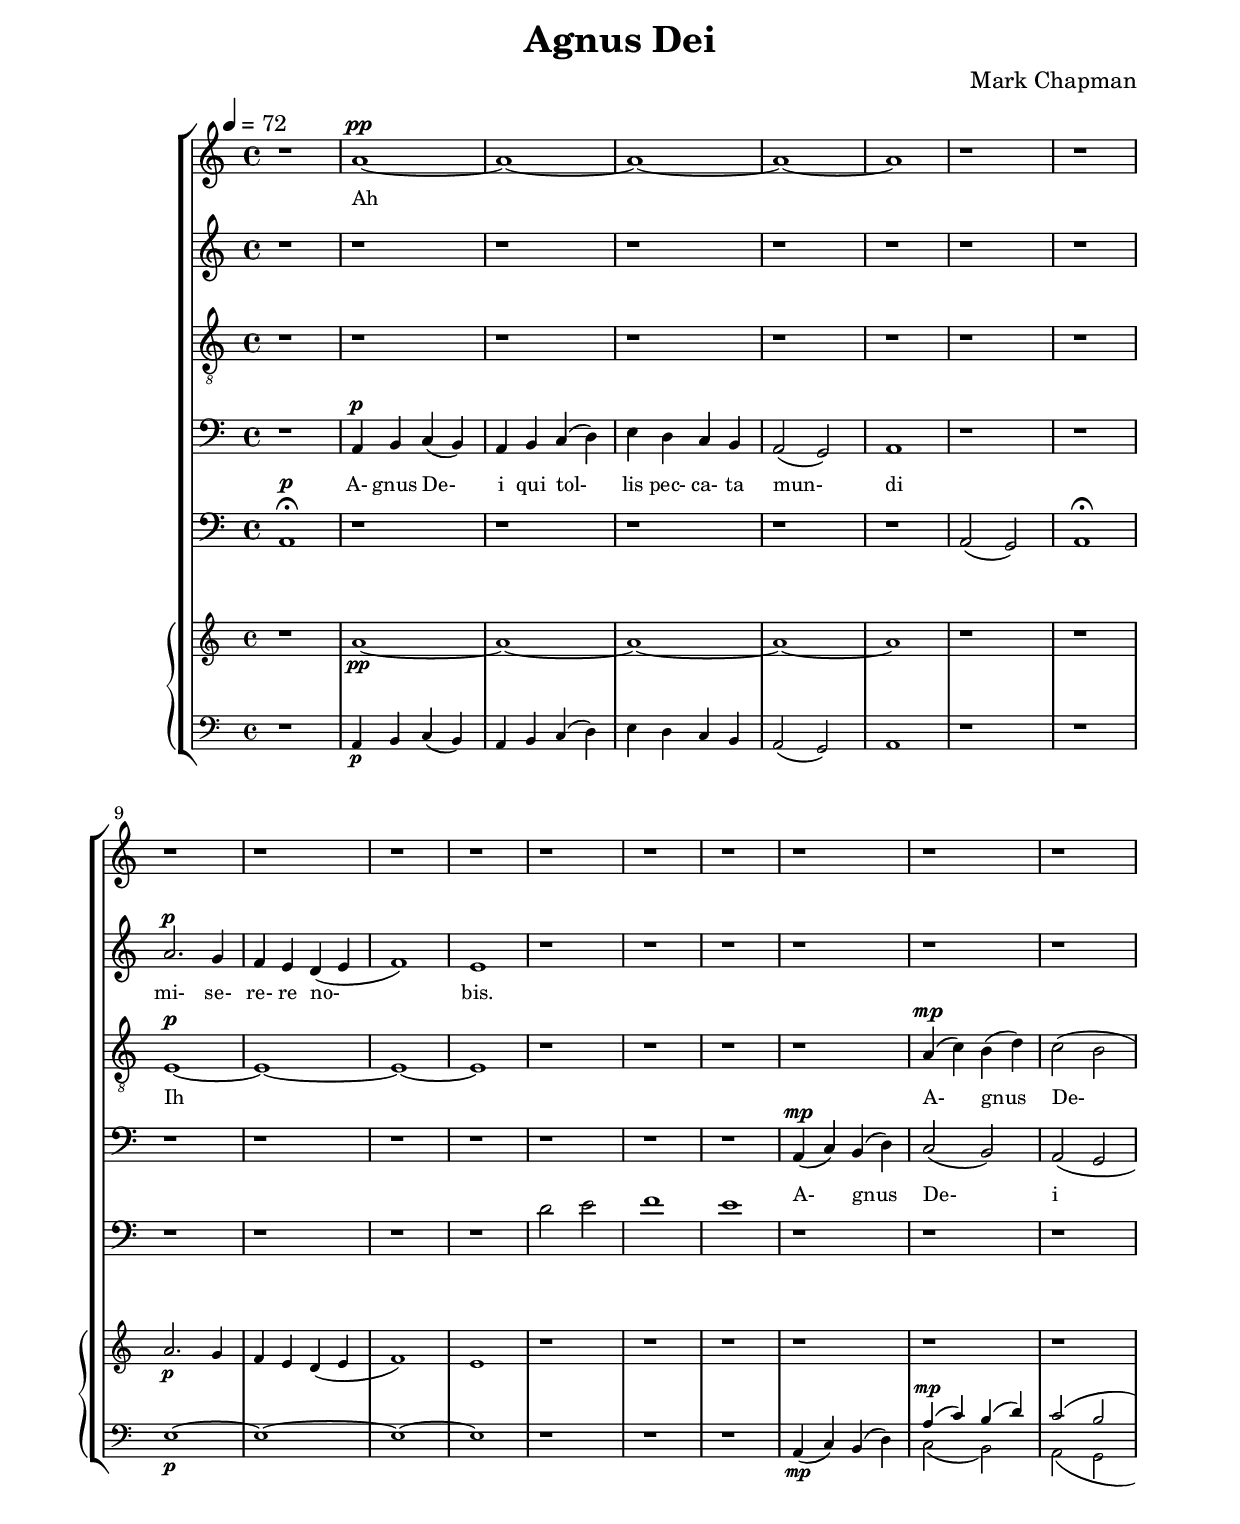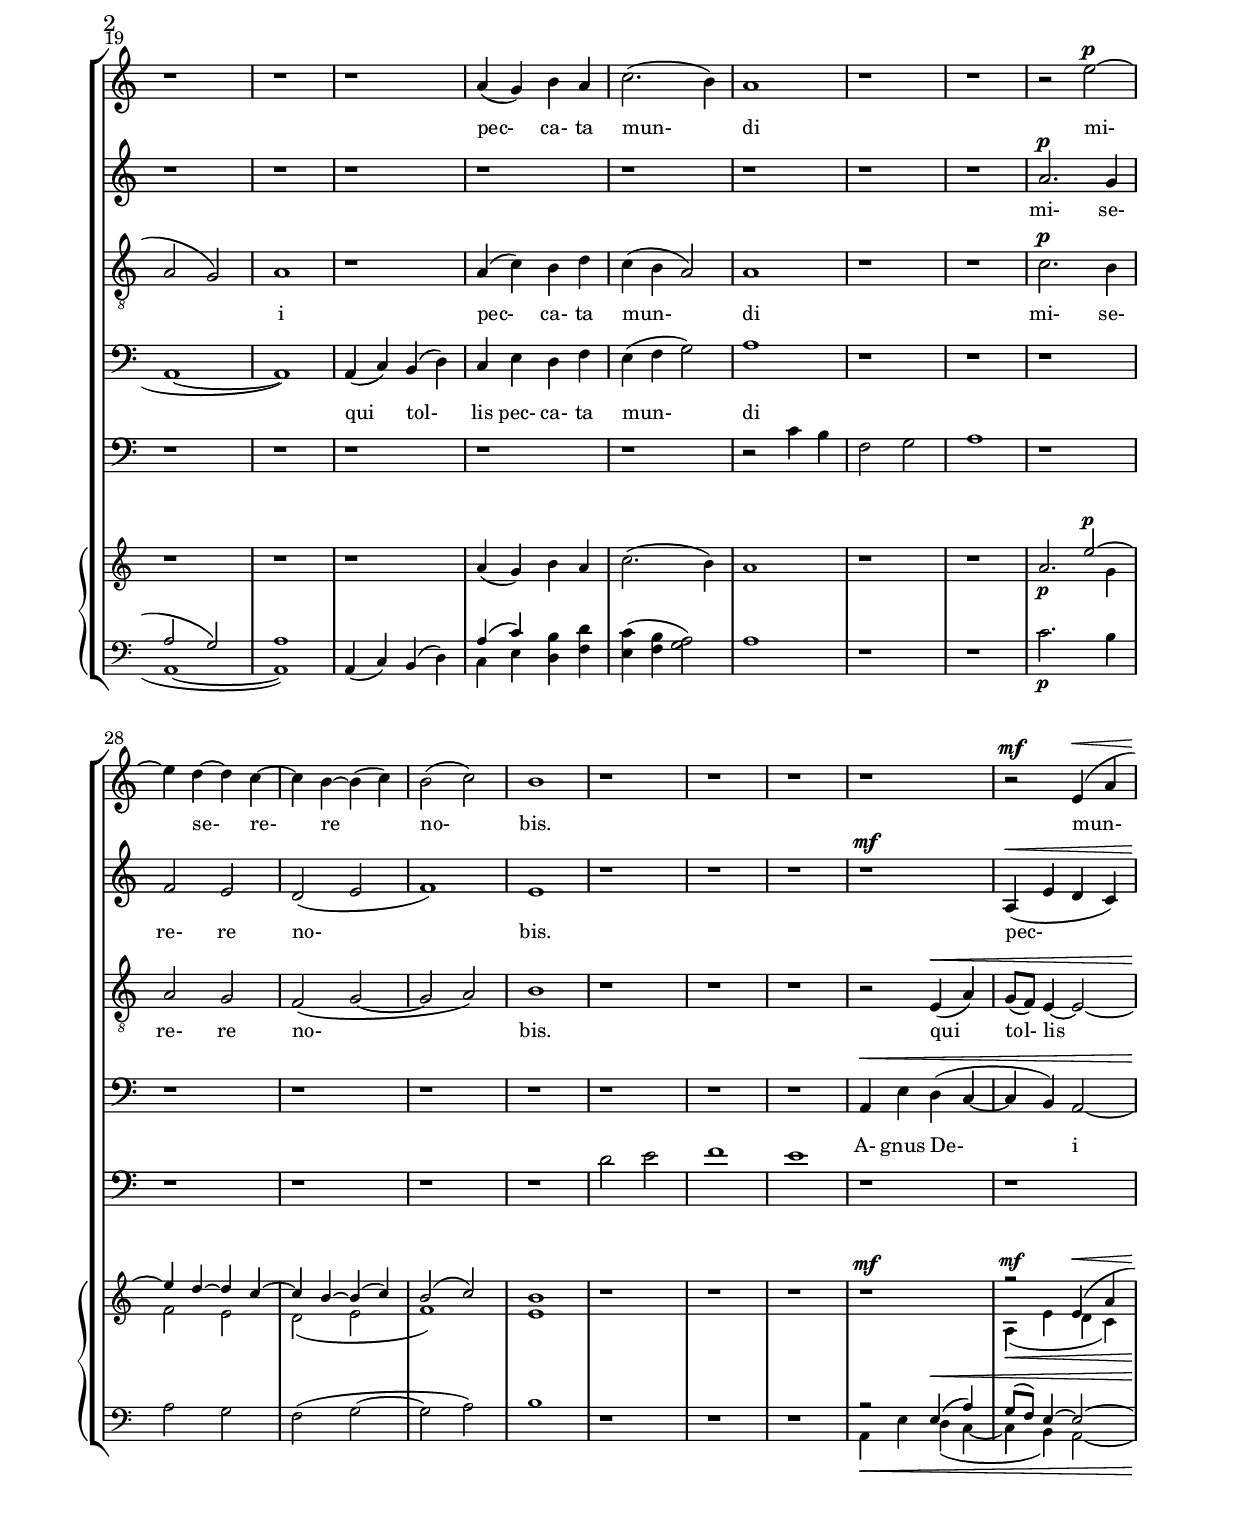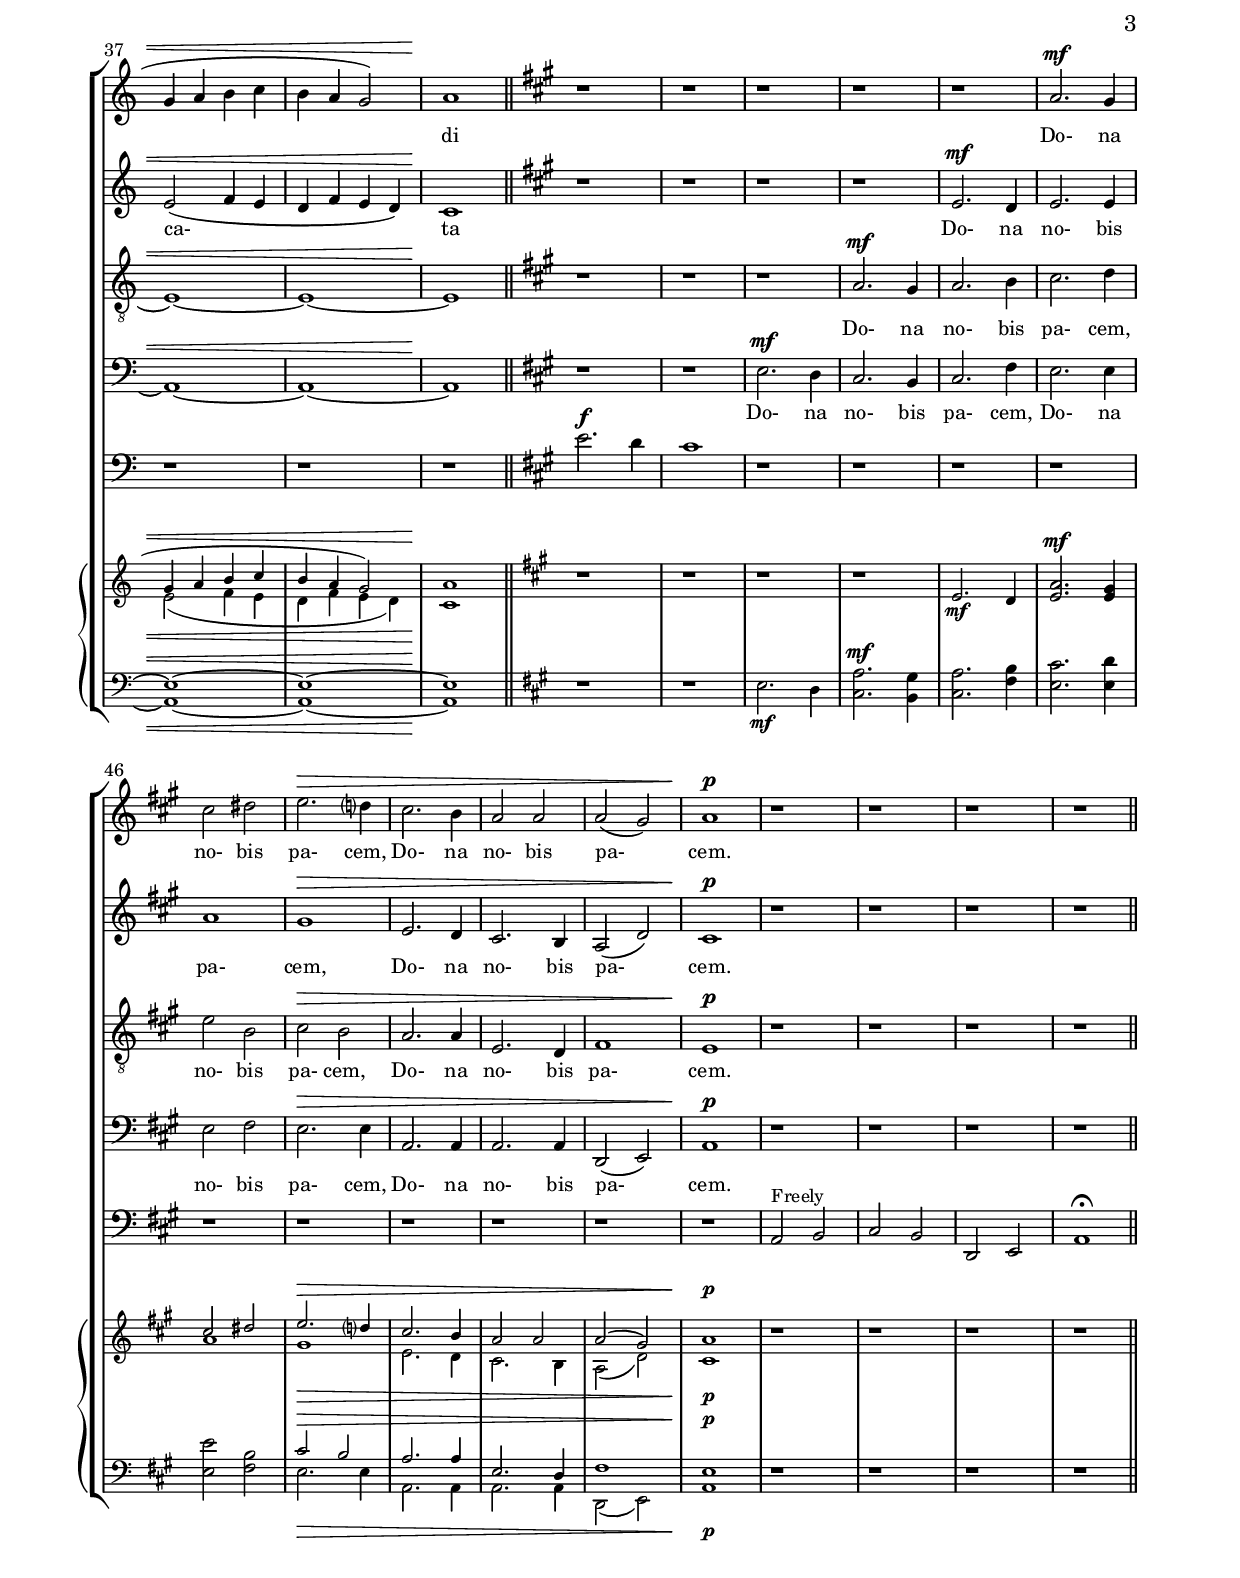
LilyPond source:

#(set-default-paper-size "a4")
\paper {
  #(set-paper-size "a4")
  top-margin = 0.25\cm
  bottom-margin = 0.5\cm
  left-margin = 1.75\cm
  line-width = 17.5\cm
  head-separation = 0.2\cm
  foot-separation = 0.2\cm
  ragged-bottom=##t
  print-page-number=##t
}
\header {
  title = "Agnus Dei"
  composer = "Mark Chapman"
% copyright = "Edition may be freely distributed, duplicated, performed or recorded."
}
     \version "2.8.7"
     global = {
%
%acoustic grand
%bright acoustic
%electric grand
%electric piano 1
%electric piano 2
        \key a \minor
        \time 4/4
        \dynamicUp
	\override Score.BarNumber #'extra-offset = #'( 2.0 . 1.0 )
	\override Score.MetronomeMark #'extra-offset = #'( -2.0 . 0.0 )
     }
     
     sopMusic = \relative c'' {
	\tiny \tempo 4=72
        r1 a\pp~a~a~a~a
	r1 r1 r1 r1 r1 r1 r1 r1 r1 r1 r1 r1 r1 r1 r1
	a4( g) b a c2.( b4) a1
	r1 r1 
	r2 e'2\p~e4 d~d c~c b~b( c) b2( c) b1 r1 r1 r1
	r1 r2\mf e,4(\< a g a b c b a g2) a1\! \key a \major
	r1 r1 r1 r1 r1 a2.\mf
	gis4
%\<
	cis2 dis e2.\>
	d?4 cis2. b4 a2 a a( gis2)
	a1\p r1 r1 r1 r 
     }
     
     altoMusic = \relative c'' {
	\tiny
        r1 r1 r1 r1 r1 r1 r1 r1
	a2.\p g4 f e d( e f1) e1 r1 r1 r1
	r1 r1 r1 r1 r1 r1 r1 r1 r1 r1 r1 
	a2.\p g4 f2 e d( e f1) e1 r1 r1 r1
	r1\mf a,4(\< e' d c) e2( f4 e d f e4 d) c1\! \key a \major
	r1 r1 r1 r1 e2.\mf
	d4
%\<
	e2. e4 a1 gis1\>
	e2. d4 cis2. b4 a2( d)
	cis1\p r1 r1 r1 r
     }
     
     tenorMusic = \relative c {
	\tiny
        r1 r1 r1 r1 r1 r1 r1 r1
	e\p~e~e~e r1 r1 r1
	r1 a4\mp( c) b( d) c2( b a g) a1
	r1 a4( c) b d c( b a2) a1 r1 r1 
	c2.\p b4 a2 g f( g~g a) b1
	r1 r1 r1
	r2 e,4(\< a) g8( f) e4~e2~e1~e~e\! \key a \major
	r1 r1 r1 a2.\mf
	gis4
%\<
	a2. b4 cis2. d4 e2 b cis\>
	b a2. a4 e2. d4 fis1
	e1\p r1 r1 r1 r
     }

     bassMusic = \relative c {
	\tiny
	r1 
	a4\p b c ( b) a b c ( d) e d c b a2( g2) a1 
	r r
	r1 r1 r1 r1 r r r
	a4\mp( c) b( d) c2( b2) a2( g a1 ~ a)
	a4( c) b( d) c e d f e( f g2) a1 r r r 
	r1 r1 r1 r1 r1 r r 
	a,4\< e' d( c ~ c b) a2~a1~a~a\!
	\key a \major r r 
	e'2.\mf d4
%\<
	cis2. b4 cis2. fis4 e2. e4 e2 fis e2. \> e4 
	a,2. a4 a2. a4 d,2( e) a1\p r r r r 
     }

     celloMusic = \relative c {
	\tiny \once \override Score.BarNumber #'extra-offset = #'( 0.0 . 2.0 )
	a1\p\fermata r1 r r r r a2( g2) a1\fermata
	r1 r1 r1 r1 d'2 e f1 e1
	r r r r r r r r r2
	c4 b f2 g a1 r1 
	r1 r1 r1 r1 d2 e f1 e1
	r r r r r
	\bar "||" \key a \major e2.\f d4 cis1
	r r r r r r r r r r
	a,2^\markup{Freely} b cis b d, e a1\fermata 
	\bar "||"
     }

      sopWords = \lyricmode { \tiny
	Ah
	pec- ca- ta mun- di
	mi- se- re- re no- bis.
	mun- di
	Do- na no- bis pa- cem,
	Do- na no- bis pa- cem.
      }

      altoWords = \lyricmode { \tiny
	mi- se- re- re no- bis.
	mi- se- re- re no- bis.
	pec- ca- ta
	Do- na no- bis pa- cem,
	Do- na no- bis pa- cem.
      }

      tenWords = \lyricmode { \tiny
	Ih
	A- gnus De- i pec- ca- ta mun- di
	mi- se- re- re no- bis.
	qui tol- lis
	Do- na no- bis pa- cem, no- bis pa- cem,
	Do- na no- bis pa- cem.
      }

     bassWords = \lyricmode { \tiny
	A- gnus De- i qui tol- lis pec- ca- ta mun- di
	A- gnus De- i qui tol- lis pec- ca- ta mun- di
	A- gnus De- i
	Do- na no- bis pa- cem,
	Do- na no- bis pa- cem,
	Do- na no- bis pa- cem.
     }

     \score {
        \context ChoirStaff <<
           \context Staff = sopranos \with {
			fontSize = #-1
			\override StaffSymbol #'staff-space = #(magstep -2)
      }
	   <<
		\set Staff.midiInstrument = "church organ"
              \context Voice =
                sopranos { \oneVoice << \global \sopMusic >> }
           >>
           \context Lyrics = sopranos \lyricsto sopranos \sopWords

           \context Staff = altos \with {
			fontSize = #-1
			\override StaffSymbol #'staff-space = #(magstep -2)
      }
	   <<
		\set Staff.midiInstrument = "church organ"
              \context Voice =
                altos { \oneVoice << \global \altoMusic >> }
           >>
	    \context Lyrics = altos \lyricsto altos \altoWords

           \context Staff = tenors \with {
			fontSize = #-1
			\override StaffSymbol #'staff-space = #(magstep -2)
      }
	   <<
		\set Staff.midiInstrument = "church organ"
              \clef "G_8"
              \context Voice =
                tenors { \oneVoice << \global \tenorMusic >> }
           >>
           \context Lyrics = tenors \lyricsto tenors \tenWords

           \context Staff = basses \with {
			fontSize = #-1
			\override StaffSymbol #'staff-space = #(magstep -2)
      }
	   <<
		\set Staff.midiInstrument = "church organ"
              \clef bass
              \context Voice =
                basses { \oneVoice << \global \bassMusic >> }
           >>
           \context Lyrics = basses \lyricsto basses \bassWords

           \context Staff = cello \with {
			fontSize = #-1
			\override StaffSymbol #'staff-space = #(magstep -2)
      }
	   <<
	      \set Staff.midiInstrument = "cello"
              \clef bass
              \context Voice =
                cello { \oneVoice << \global \celloMusic >> }
           >>

       \new PianoStaff \with {
			fontSize = #-3
			\override StaffSymbol #'staff-space = #(magstep -2)
      } <<
         \new Staff <<
	   \set Staff.midiInstrument = "church organ"
           \set Staff.printPartCombineTexts = ##f
           \partcombine
           << \global \sopMusic >>
           << \global \altoMusic >>
         >>
         \new Staff <<
           \clef bass
	   \set Staff.midiInstrument = "church organ"
           \set Staff.printPartCombineTexts = ##f
           \partcombine
           << \global \tenorMusic >>
           << \global \bassMusic >>
         >>
        >>
        >>
        \midi {
          }
        \layout {
           \context {
              % a little smaller so lyrics
              % can be closer to the staff
              \Staff minimumVerticalExtent = #'(-1 . 1)
           }
        }
     }
